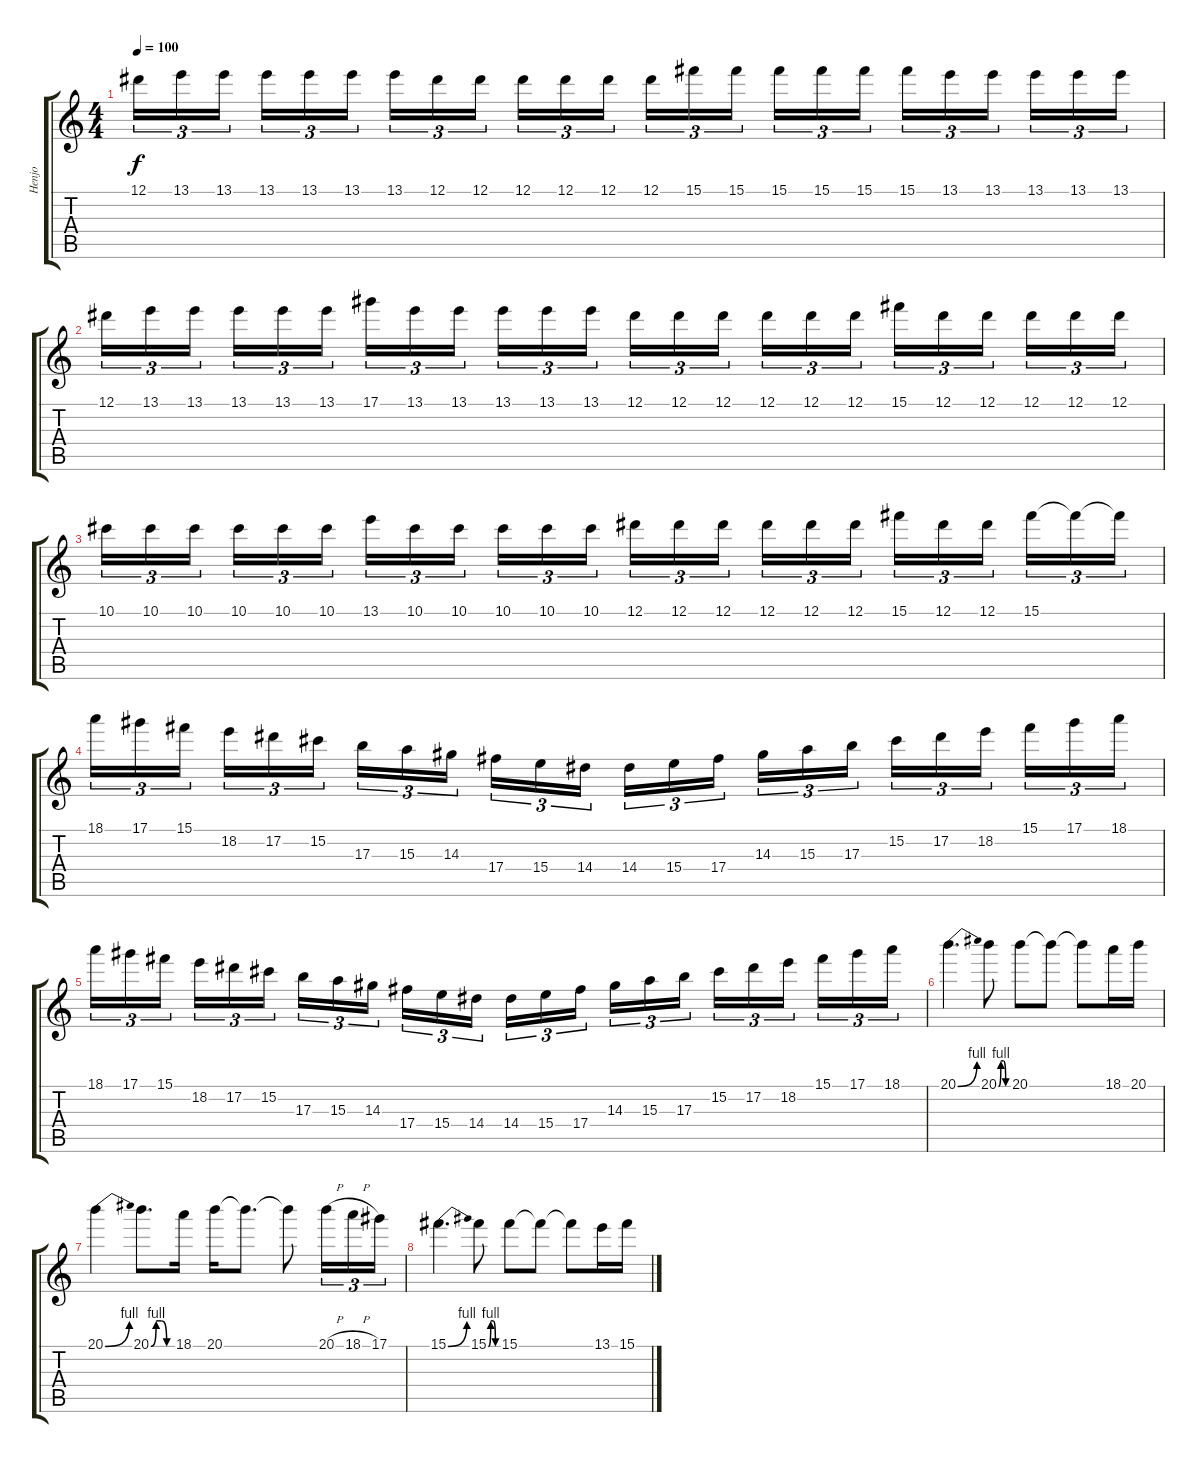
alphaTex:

\track ("Henjo" "Henjo") {instrument distortionguitar}
\staff {score tabs}
\tuning (Eb4 Bb3 Gb3 Db3 Ab2 Eb2) {hide}
\ts (4 4)
\tempo 100
\clef g2
\ks c
12.1.16{tu (3 2) dy f} 13.1.16{tu (3 2)} 13.1.16{tu (3 2) beam splitsecondary} 13.1.16{tu (3 2)} 13.1.16{tu (3 2)} 13.1.16{tu (3 2)} 13.1.16{tu (3 2)} 12.1.16{tu (3 2)} 12.1.16{tu (3 2) beam splitsecondary} 12.1.16{tu (3 2)} 12.1.16{tu (3 2)} 12.1.16{tu (3 2)} 12.1.16{tu (3 2)} 15.1.16{tu (3 2)} 15.1.16{tu (3 2) beam splitsecondary} 15.1.16{tu (3 2)} 15.1.16{tu (3 2)} 15.1.16{tu (3 2)} 15.1.16{tu (3 2)} 13.1.16{tu (3 2)} 13.1.16{tu (3 2) beam splitsecondary} 13.1.16{tu (3 2)} 13.1.16{tu (3 2)} 13.1.16{tu (3 2)} |
12.1.16{tu (3 2)} 13.1.16{tu (3 2)} 13.1.16{tu (3 2) beam splitsecondary} 13.1.16{tu (3 2)} 13.1.16{tu (3 2)} 13.1.16{tu (3 2)} 17.1.16{tu (3 2)} 13.1.16{tu (3 2)} 13.1.16{tu (3 2) beam splitsecondary} 13.1.16{tu (3 2)} 13.1.16{tu (3 2)} 13.1.16{tu (3 2)} 12.1.16{tu (3 2)} 12.1.16{tu (3 2)} 12.1.16{tu (3 2) beam splitsecondary} 12.1.16{tu (3 2)} 12.1.16{tu (3 2)} 12.1.16{tu (3 2)} 15.1.16{tu (3 2)} 12.1.16{tu (3 2)} 12.1.16{tu (3 2) beam splitsecondary} 12.1.16{tu (3 2)} 12.1.16{tu (3 2)} 12.1.16{tu (3 2)} |
10.1.16{tu (3 2)} 10.1.16{tu (3 2)} 10.1.16{tu (3 2) beam splitsecondary} 10.1.16{tu (3 2)} 10.1.16{tu (3 2)} 10.1.16{tu (3 2)} 13.1.16{tu (3 2)} 10.1.16{tu (3 2)} 10.1.16{tu (3 2) beam splitsecondary} 10.1.16{tu (3 2)} 10.1.16{tu (3 2)} 10.1.16{tu (3 2)} 12.1.16{tu (3 2)} 12.1.16{tu (3 2)} 12.1.16{tu (3 2) beam splitsecondary} 12.1.16{tu (3 2)} 12.1.16{tu (3 2)} 12.1.16{tu (3 2)} 15.1.16{tu (3 2)} 12.1.16{tu (3 2)} 12.1.16{tu (3 2) beam splitsecondary} 15.1.16{tu (3 2)} 15.1{t}.16{tu (3 2)} 15.1{t}.16{tu (3 2)} |
18.1.16{tu (3 2)} 17.1.16{tu (3 2)} 15.1.16{tu (3 2) beam splitsecondary} 18.2.16{tu (3 2)} 17.2.16{tu (3 2)} 15.2.16{tu (3 2)} 17.3.16{tu (3 2)} 15.3.16{tu (3 2)} 14.3.16{tu (3 2) beam splitsecondary} 17.4.16{tu (3 2)} 15.4.16{tu (3 2)} 14.4.16{tu (3 2)} 14.4.16{tu (3 2)} 15.4.16{tu (3 2)} 17.4.16{tu (3 2) beam splitsecondary} 14.3.16{tu (3 2)} 15.3.16{tu (3 2)} 17.3.16{tu (3 2)} 15.2.16{tu (3 2)} 17.2.16{tu (3 2)} 18.2.16{tu (3 2) beam splitsecondary} 15.1.16{tu (3 2)} 17.1.16{tu (3 2)} 18.1.16{tu (3 2)} |
18.1.16{tu (3 2)} 17.1.16{tu (3 2)} 15.1.16{tu (3 2) beam splitsecondary} 18.2.16{tu (3 2)} 17.2.16{tu (3 2)} 15.2.16{tu (3 2)} 17.3.16{tu (3 2)} 15.3.16{tu (3 2)} 14.3.16{tu (3 2) beam splitsecondary} 17.4.16{tu (3 2)} 15.4.16{tu (3 2)} 14.4.16{tu (3 2)} 14.4.16{tu (3 2)} 15.4.16{tu (3 2)} 17.4.16{tu (3 2) beam splitsecondary} 14.3.16{tu (3 2)} 15.3.16{tu (3 2)} 17.3.16{tu (3 2)} 15.2.16{tu (3 2)} 17.2.16{tu (3 2)} 18.2.16{tu (3 2) beam splitsecondary} 15.1.16{tu (3 2)} 17.1.16{tu (3 2)} 18.1.16{tu (3 2)} |
20.1{be (bend 0 0 60 4)}.4{d} 20.1{be (custom 0 0 15 4 30 4 45 0 60 0)}.8 20.1.8 20.1{t}.8 20.1{t}.8 18.1.16 20.1.16 |
20.1{be (bend 0 0 60 4)}.4 20.1{be (custom 0 0 15 4 30 4 45 0 60 0)}.8{d} 18.1.16 20.1.16 20.1{t}.8{d} 20.1{t}.8 20.1{h}.16{tu (3 2)} 18.1{h}.16{tu (3 2)} 17.1.16{tu (3 2)} |
15.1{be (bend 0 0 60 4)}.4{d} 15.1{be (custom 0 0 15 4 30 4 45 0 60 0)}.8 15.1.8 15.1{t}.8 15.1{t}.8 13.1.16 15.1.16
